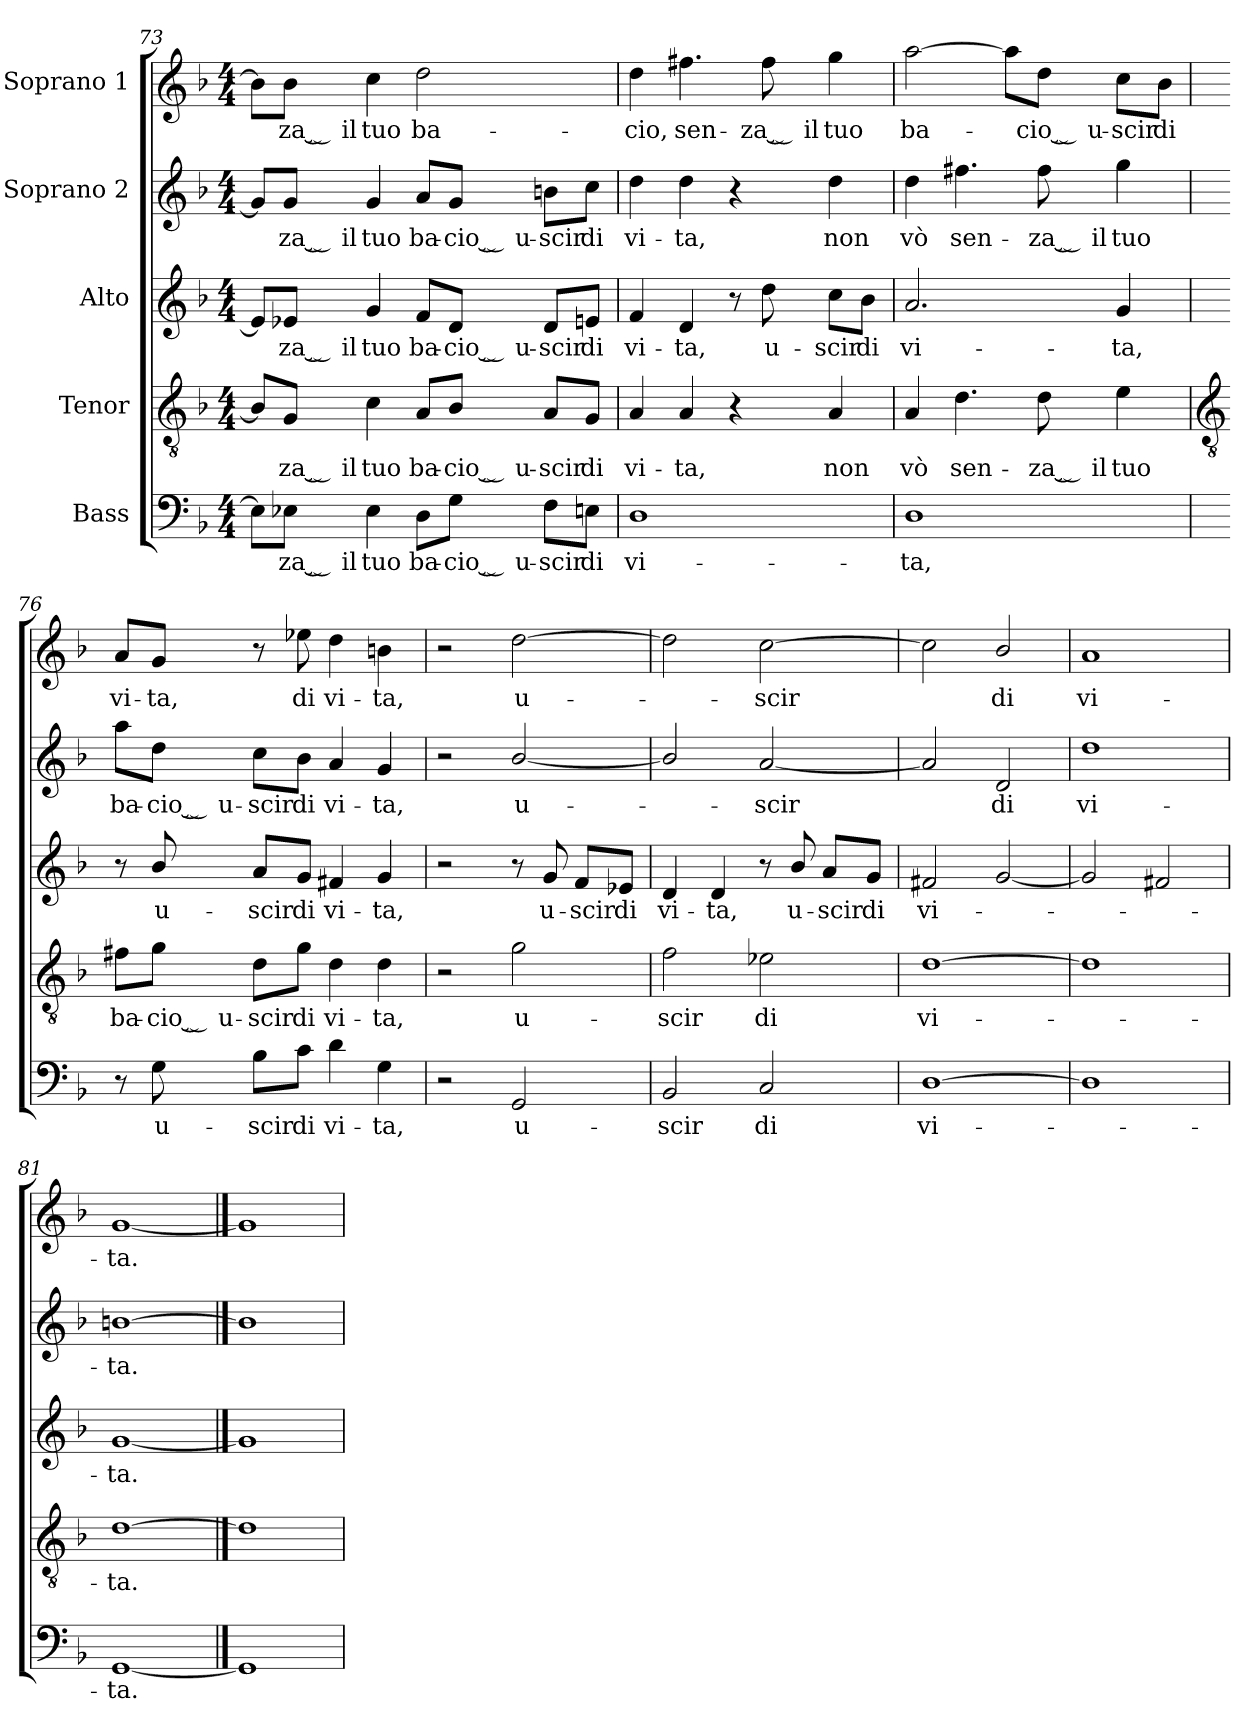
**kern	**text	**kern	**text	**kern	**text	**kern	**text	**kern	**text
*part5	*part5	*part4	*part4	*part3	*part3	*part2	*part2	*part1	*part1
*staff5	*staff5	*staff4	*staff4	*staff3	*staff3	*staff2	*staff2	*staff1	*staff1
*I"Bass	*	*I"Tenor	*	*I"Alto	*	*I"Soprano 2	*	*I"Soprano 1	*
*clefF4	*	*clefGv2	*	*clefG2	*	*clefG2	*	*clefG2	*
*k[b-]	*	*k[b-]	*	*k[b-]	*	*k[b-]	*	*k[b-]	*
*F:	*	*F:	*	*F:	*	*F:	*	*F:	*
*M4/4	*	*M4/4	*	*M4/4	*	*M4/4	*	*M4/4	*
=73	=73	=73	=73	=73	=73	=73	=73	=73	=73
8E-\L]	.	8B-/L]	.	8e-/L]	.	8g/L]	.	8b-\L]	.
!	!LO:LY:b	!	!LO:LY:b	!	!LO:LY:b	!	!LO:LY:b	!	!LO:LY:b
8E-\J	za ̮ il	8G/J	za ̮ il	8e-/J	za ̮ il	8g/J	za ̮ il	8b-\J	za ̮ il
!	!LO:LY:b	!	!LO:LY:b	!	!LO:LY:b	!	!LO:LY:b	!	!LO:LY:b
4E-	tuo	4c	tuo	4g	tuo	4g	tuo	4cc	tuo
!	!LO:LY:b	!	!LO:LY:b	!	!LO:LY:b	!	!LO:LY:b	!	!LO:LY:b
8D\L	ba-	8A/L	ba-	8f/L	ba-	8a/L	ba-	2dd	ba-
!	!LO:LY:b	!	!LO:LY:b	!	!LO:LY:b	!	!LO:LY:b	!	!
8G\J	-cio ̮ u-	8B-/J	-cio ̮ u-	8d/J	-cio ̮ u-	8g/J	-cio ̮ u-	.	.
!	!LO:LY:b	!	!LO:LY:b	!	!LO:LY:b	!	!LO:LY:b	!	!
8F\L	-scir	8A/L	-scir	8d/L	-scir	8bn\L	-scir	.	.
!	!LO:LY:b	!	!LO:LY:b	!	!LO:LY:b	!	!LO:LY:b	!	!
8En\J	di	8G/J	di	8en/J	di	8cc\J	di	.	.
=74	=74	=74	=74	=74	=74	=74	=74	=74	=74
!	!LO:LY:b	!	!LO:LY:b	!	!LO:LY:b	!	!LO:LY:b	!	!LO:LY:b
1D	vi-	4A	vi-	4f	vi-	4dd	vi-	4dd	-cio,
!	!	!	!LO:LY:b	!	!LO:LY:b	!	!LO:LY:b	!	!LO:LY:b
.	.	4A	-ta,	4d	-ta,	4dd	-ta,	4.ff#X	sen-
.	.	4r	.	8r	.	4r	.	.	.
!	!	!	!	!	!LO:LY:b	!	!	!	!LO:LY:b
.	.	.	.	8dd	u-	.	.	8ff#	-za ̮ il
!	!	!	!LO:LY:b	!	!LO:LY:b	!	!LO:LY:b	!	!LO:LY:b
.	.	4A	non	8cc\L	-scir	4dd	non	4gg	tuo
!	!	!	!	!	!LO:LY:b	!	!	!	!
.	.	.	.	8b-\J	di	.	.	.	.
=75	=75	=75	=75	=75	=75	=75	=75	=75	=75
!	!LO:LY:b	!	!LO:LY:b	!	!LO:LY:b	!	!LO:LY:b	!	!LO:LY:b
1D	-ta,	4A	vò	2.a	vi--	4dd	vò	[2aa	ba-
!	!	!	!LO:LY:b	!	!	!	!LO:LY:b	!	!
.	.	4.d	sen-	.	.	4.ff#X	sen-	.	.
.	.	.	.	.	.	.	.	8aa\L]	.
!	!	!	!LO:LY:b	!	!	!	!LO:LY:b	!	!LO:LY:b
.	.	8d	-za ̮ il	.	.	8ff#	-za ̮ il	8dd\J	cio ̮ u-
!	!	!	!LO:LY:b	!	!LO:LY:b	!	!LO:LY:b	!	!LO:LY:b
.	.	4e	tuo	4g	-ta,	4gg	tuo	8cc\L	-scir
!	!	!	!	!	!	!	!	!	!LO:LY:b
.	.	.	.	.	.	.	.	8b-\J	di
!!LO:LB:g=z
=76	=76	=76	=76	=76	=76	=76	=76	=76	=76
*	*	*clefGv2	*	*	*	*	*	*	*
!	!	!	!LO:LY:b	!	!	!	!LO:LY:b	!	!LO:LY:b
8r	.	8f#X\L	ba-	8r	.	8aa\L	ba-	8a/L	vi-
!	!LO:LY:b	!	!LO:LY:b	!	!LO:LY:b	!	!LO:LY:b	!	!LO:LY:b
8G	u-	8g\J	-cio ̮ u-	8b-/	u-	8dd\J	-cio ̮ u-	8g/J	-ta,
!	!LO:LY:b	!	!LO:LY:b	!	!LO:LY:b	!	!LO:LY:b	!	!
8B-\L	-scir	8d\L	-scir	8a/L	-scir	8cc\L	-scir	8r	.
!	!LO:LY:b	!	!LO:LY:b	!	!LO:LY:b	!	!LO:LY:b	!	!LO:LY:b
8c\J	di	8g\J	di	8g/J	di	8b-\J	di	8ee-X	di
!	!LO:LY:b	!	!LO:LY:b	!	!LO:LY:b	!	!LO:LY:b	!	!LO:LY:b
4d	vi-	4d	vi-	4f#X	vi-	4a	vi-	4dd	vi-
!	!LO:LY:b	!	!LO:LY:b	!	!LO:LY:b	!	!LO:LY:b	!	!LO:LY:b
4G	-ta,	4d	-ta,	4g	-ta,	4g	-ta,	4bn	-ta,
=77	=77	=77	=77	=77	=77	=77	=77	=77	=77
2r	.	2r	.	2r	.	2r	.	2r	.
!	!LO:LY:b	!	!LO:LY:b	!	!	!	!LO:LY:b	!	!LO:LY:b
2GG	u-	2g	u-	8r	.	[2b-/	u-	[2dd	u-
!	!	!	!	!	!LO:LY:b	!	!	!	!
.	.	.	.	8g	u-	.	.	.	.
!	!	!	!	!	!LO:LY:b	!	!	!	!
.	.	.	.	8f/L	-scir	.	.	.	.
!	!	!	!	!	!LO:LY:b	!	!	!	!
.	.	.	.	8e-X/J	di	.	.	.	.
=78	=78	=78	=78	=78	=78	=78	=78	=78	=78
!	!LO:LY:b	!	!LO:LY:b	!	!LO:LY:b	!	!	!	!
2BB-	-scir	2f	-scir	4d	vi-	2b-/]	.	2dd]	.
!	!	!	!	!	!LO:LY:b	!	!	!	!
.	.	.	.	4d	-ta,	.	.	.	.
!	!LO:LY:b	!	!LO:LY:b	!	!	!	!LO:LY:b	!	!LO:LY:b
2C	di	2e-X	di	8r	.	[2a	scir	[2cc	scir
!	!	!	!	!	!LO:LY:b	!	!	!	!
.	.	.	.	8b-/	u-	.	.	.	.
!	!	!	!	!	!LO:LY:b	!	!	!	!
.	.	.	.	8a/L	-scir	.	.	.	.
!	!	!	!	!	!LO:LY:b	!	!	!	!
.	.	.	.	8g/J	di	.	.	.	.
=79	=79	=79	=79	=79	=79	=79	=79	=79	=79
!	!LO:LY:b	!	!LO:LY:b	!	!LO:LY:b	!	!	!	!
[1D	vi-	[1d	vi-	2f#X	vi-	2a]	.	2cc]	.
!	!	!	!	!	!	!	!LO:LY:b	!	!LO:LY:b
.	.	.	.	[2g	.	2d	di	2b-/	di
=80	=80	=80	=80	=80	=80	=80	=80	=80	=80
!	!	!	!	!	!	!	!LO:LY:b	!	!LO:LY:b
1D]	.	1d]	.	2g]	.	1dd	vi-	1a	vi-
.	.	.	.	2f#X	.	.	.	.	.
=81	=81	=81	=81	=81	=81	=81	=81	=81	=81
!	!LO:LY:b	!	!LO:LY:b	!	!LO:LY:b	!	!LO:LY:b	!	!LO:LY:b
[1GG	ta.	[1d	ta.	[1g	ta.	[1bn	-ta.	[1g	-ta.
==82	==82	==82	==82	==82	==82	==82	==82	==82	==82
1GG]	.	1d]	.	1g]	.	1b]	.	1g]	.
=	=	=	=	=	=	=	=	=	=
*-	*-	*-	*-	*-	*-	*-	*-	*-	*-
